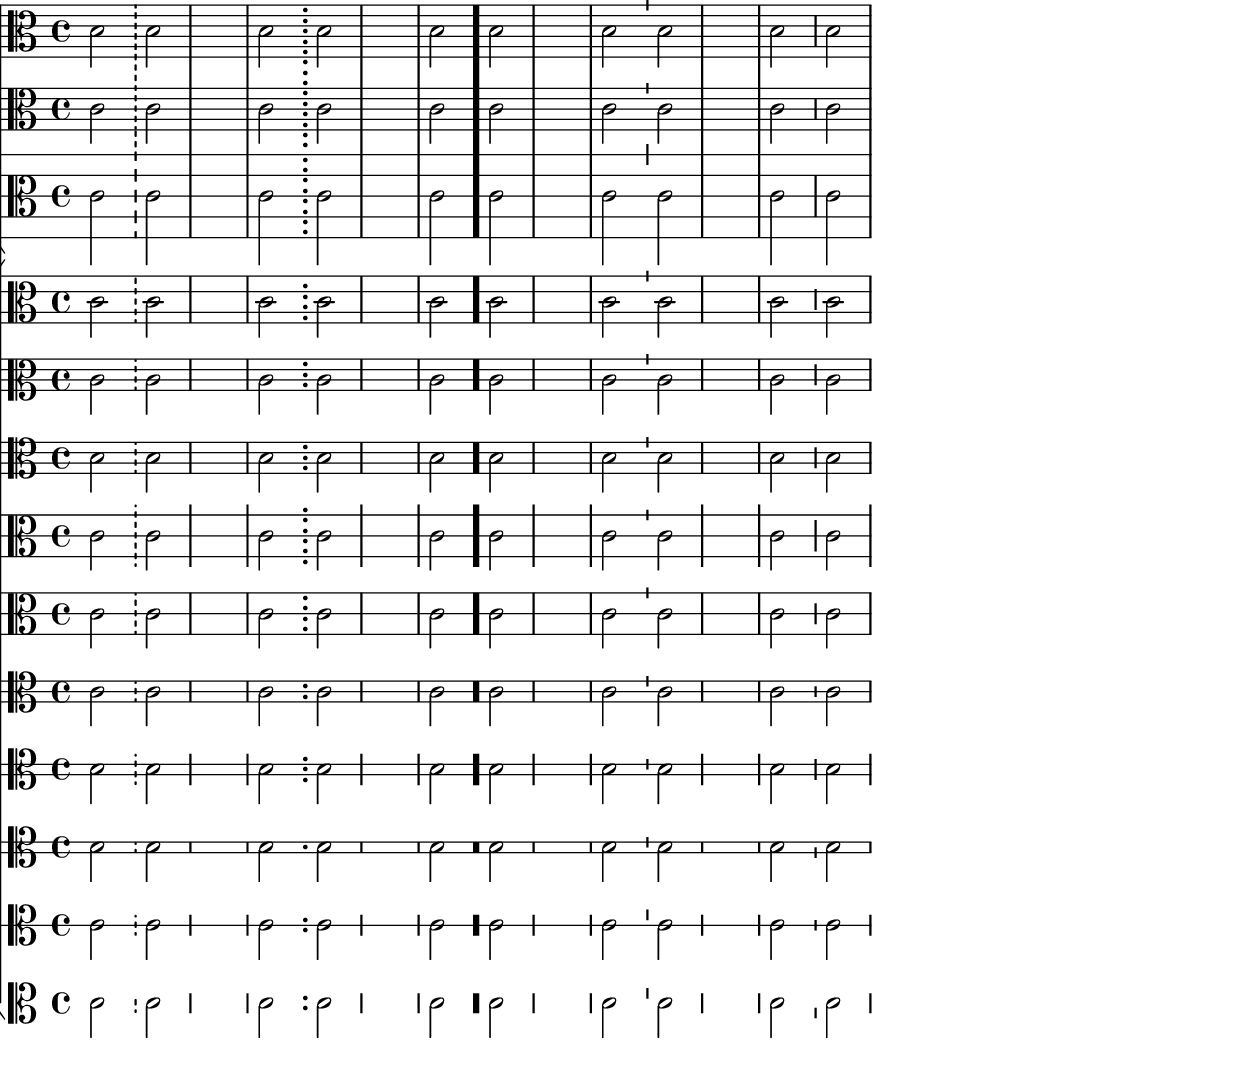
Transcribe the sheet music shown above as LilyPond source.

%% Generated by lilypond-book
%% Options: [exampleindent=10.16\mm,indent=0\mm,line-width=160\mm,paper-height=845.047\pt,paper-width=597.508\pt,papersize='(cons (* 597.508 pt) (* 845.047 pt))]
\include "lilypond-book-preamble.ly"


% ****************************************************************
% Start cut-&-pastable-section
% ****************************************************************

#(ly:set-option 'eps-box-padding 3.000000)



\paper {
  #(set-paper-size '(cons (* 597.508 pt) (* 845.047 pt)))
  indent = 0\mm
  line-width = 160\mm
  % offset the left padding, also add 1mm as lilypond creates cropped
  % images with a little space on the right
  line-width = #(- line-width (* mm  3.000000) (* mm 1))
}

\layout {
  
}




% ****************************************************************
% ly snippet:
% ****************************************************************
\sourcefilename "/lilypond-2.25.16/input/regression/bar-lines.ly"
\sourcefileline 0
\version "2.23.6"

\header { texidoc = "Various types of bar lines can be drawn.

The dashes in a dashed bar line covers staff lines exactly. Dashed
bar lines between staves start and end on a half dash precisely.

The dots in a dotted bar line are in spaces.

A thick bar line is created by \bar \".\", which is consistent
with e.g. \bar \"|.\"

A tick bar line is a short line of the same length as a staff
space, centered on the top-most bar line.

A short bar line has a height of half the height of the staff, rounded
up to an integer number of staff spaces.  It is usually centered
vertically, but on short staves, it is shifted down to distinguish it
from a normal bar line."
}

bars = {
  s2 \bar "!" s
  s1
  s2 \bar ";" s
  s1
  s2 \bar "." s
  s1
  s2 \bar "'" s
  s1
  s2 \bar "," s
}

music = \fixed c' {
  \clef "alto"
  c2 c
  s1
  c2 c
  s1
  c2 c
  s1
  c2 c
  s1
  c2 c
}

<<
  \new StaffGroup <<
    \new Staff \with {
      \override StaffSymbol.line-count = #6
    } <<
      \bars \music
    >>

    \new Staff \music

    \new Staff \with {
      \override StaffSymbol.staff-space = 2
    } \music
  >>

  \new ChoirStaff <<
    \new Staff \with {
      \override StaffSymbol.line-positions = #'(-4 -2 2 5)
    } \music

    \new Staff \with {
      \override StaffSymbol.line-positions = #'(-2 0 2 4)
    } \music

    \new Staff \with {
      \override StaffSymbol.line-count = #4
    } \music

    \new Staff \with {
      \override StaffSymbol.line-positions = #'(-4 0 4)
      \override BarLine.bar-extent = #'(-3 . 3)
    } \music

    \new Staff \with {
      \override StaffSymbol.line-positions = #'(-4 0 4)
    } \music

    \new Staff \with {
      \override StaffSymbol.line-count = #3
    } \music
    \new Staff \with {
      \override StaffSymbol.line-count = #2
    } \music

    \new Staff \with {
      \override StaffSymbol.line-count = #2
      \override BarLine.bar-extent = #'(-0.5 . 0.5)
    } \music

    \new Staff \with {
      \override StaffSymbol.line-count = #1
    } \music

    \new Staff \with {
      \override StaffSymbol.line-count = #0
    } \music
  >>
>>



% ****************************************************************
% end ly snippet
% ****************************************************************
